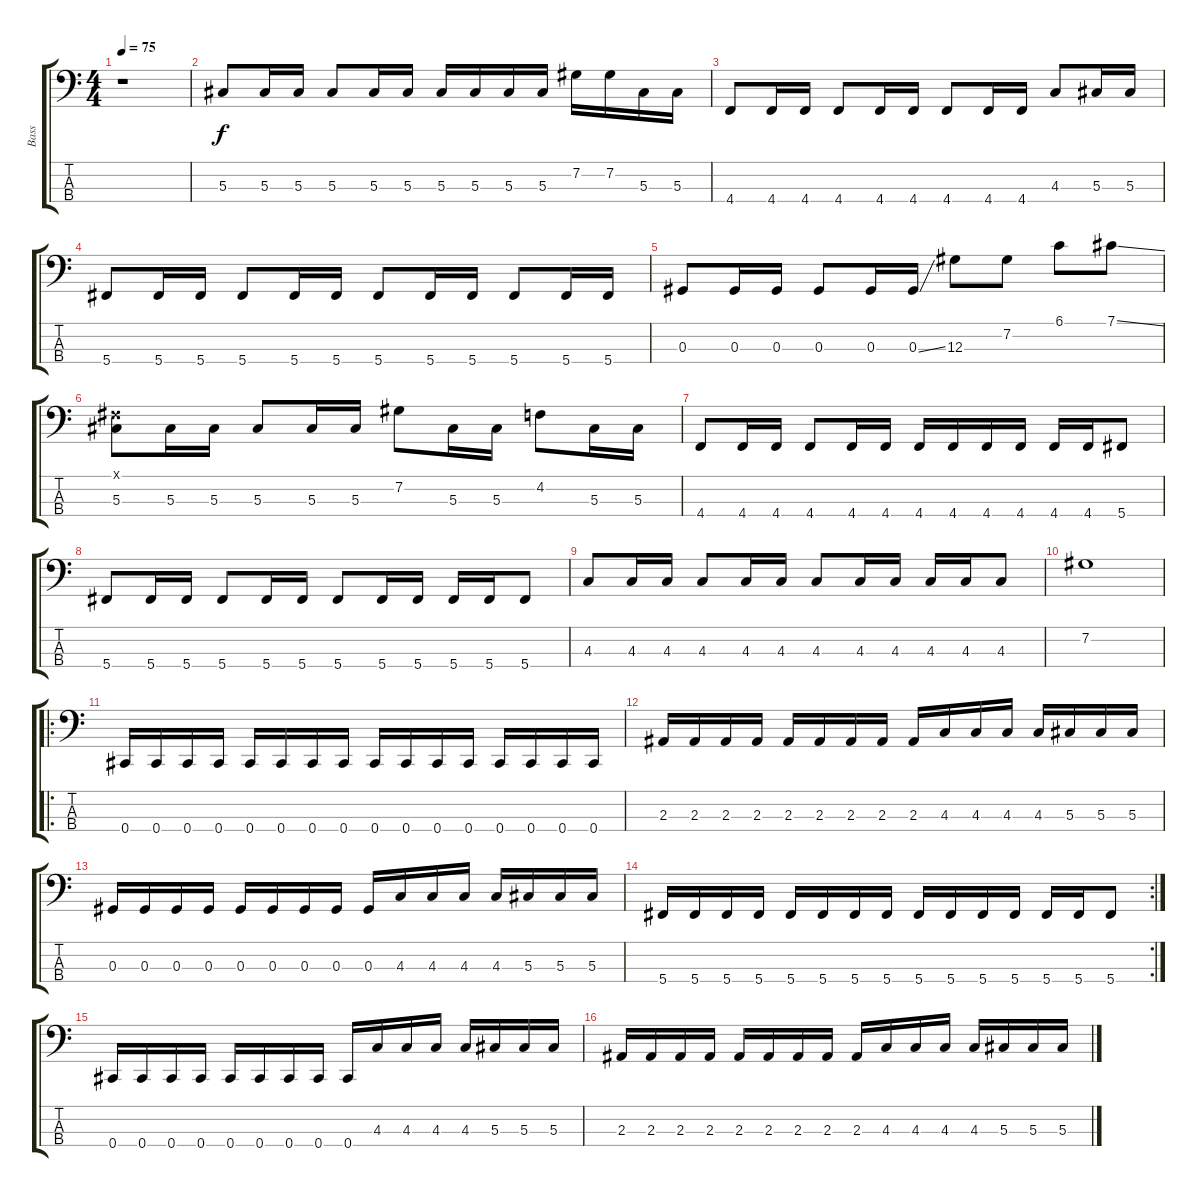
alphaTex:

\track ("Bass" "Bass") {instrument acousticguitarnylon}
\staff {score tabs}
\tuning (Gb2 Db2 Ab1 Db1) {hide}
\ts (4 4)
\tempo 75
\clef f4
\ks c
r.1{dy f} |
5.3.8 5.3.16 5.3.16 5.3.8 5.3.16 5.3.16 5.3.16 5.3.16 5.3.16 5.3.16 7.2.16 7.2.16 5.3.16 5.3.16 |
4.4.8 4.4.16 4.4.16 4.4.8 4.4.16 4.4.16 4.4.8 4.4.16 4.4.16 4.3.8 5.3.16 5.3.16 |
5.4.8 5.4.16 5.4.16 5.4.8 5.4.16 5.4.16 5.4.8 5.4.16 5.4.16 5.4.8 5.4.16 5.4.16 |
0.3.8 0.3.16 0.3.16 0.3.8 0.3.16 0.3{ss}.16 12.3.8 7.2.8 6.1.8 7.1{ss}.8 |
(0.1{x} 5.3).8 5.3.16 5.3.16 5.3.8 5.3.16 5.3.16 7.2.8 5.3.16 5.3.16 4.2.8 5.3.16 5.3.16 |
4.4.8 4.4.16 4.4.16 4.4.8 4.4.16 4.4.16 4.4.16 4.4.16 4.4.16 4.4.16 4.4.16 4.4.16 5.4.8 |
5.4.8 5.4.16 5.4.16 5.4.8 5.4.16 5.4.16 5.4.8 5.4.16 5.4.16 5.4.16 5.4.16 5.4.8 |
4.3.8 4.3.16 4.3.16 4.3.8 4.3.16 4.3.16 4.3.8 4.3.16 4.3.16 4.3.16 4.3.16 4.3.8 |
7.2.1 |
\ro
0.4.16 0.4.16 0.4.16 0.4.16 0.4.16 0.4.16 0.4.16 0.4.16 0.4.16 0.4.16 0.4.16 0.4.16 0.4.16 0.4.16 0.4.16 0.4.16 |
2.3.16 2.3.16 2.3.16 2.3.16 2.3.16 2.3.16 2.3.16 2.3.16 2.3.16 4.3.16 4.3.16 4.3.16 4.3.16 5.3.16 5.3.16 5.3.16 |
0.3.16 0.3.16 0.3.16 0.3.16 0.3.16 0.3.16 0.3.16 0.3.16 0.3.16 4.3.16 4.3.16 4.3.16 4.3.16 5.3.16 5.3.16 5.3.16 |
\rc 2
5.4.16 5.4.16 5.4.16 5.4.16 5.4.16 5.4.16 5.4.16 5.4.16 5.4.16 5.4.16 5.4.16 5.4.16 5.4.16 5.4.16 5.4.8 |
0.4.16 0.4.16 0.4.16 0.4.16 0.4.16 0.4.16 0.4.16 0.4.16 0.4.16 4.3.16 4.3.16 4.3.16 4.3.16 5.3.16 5.3.16 5.3.16 |
2.3.16 2.3.16 2.3.16 2.3.16 2.3.16 2.3.16 2.3.16 2.3.16 2.3.16 4.3.16 4.3.16 4.3.16 4.3.16 5.3.16 5.3.16 5.3.16
